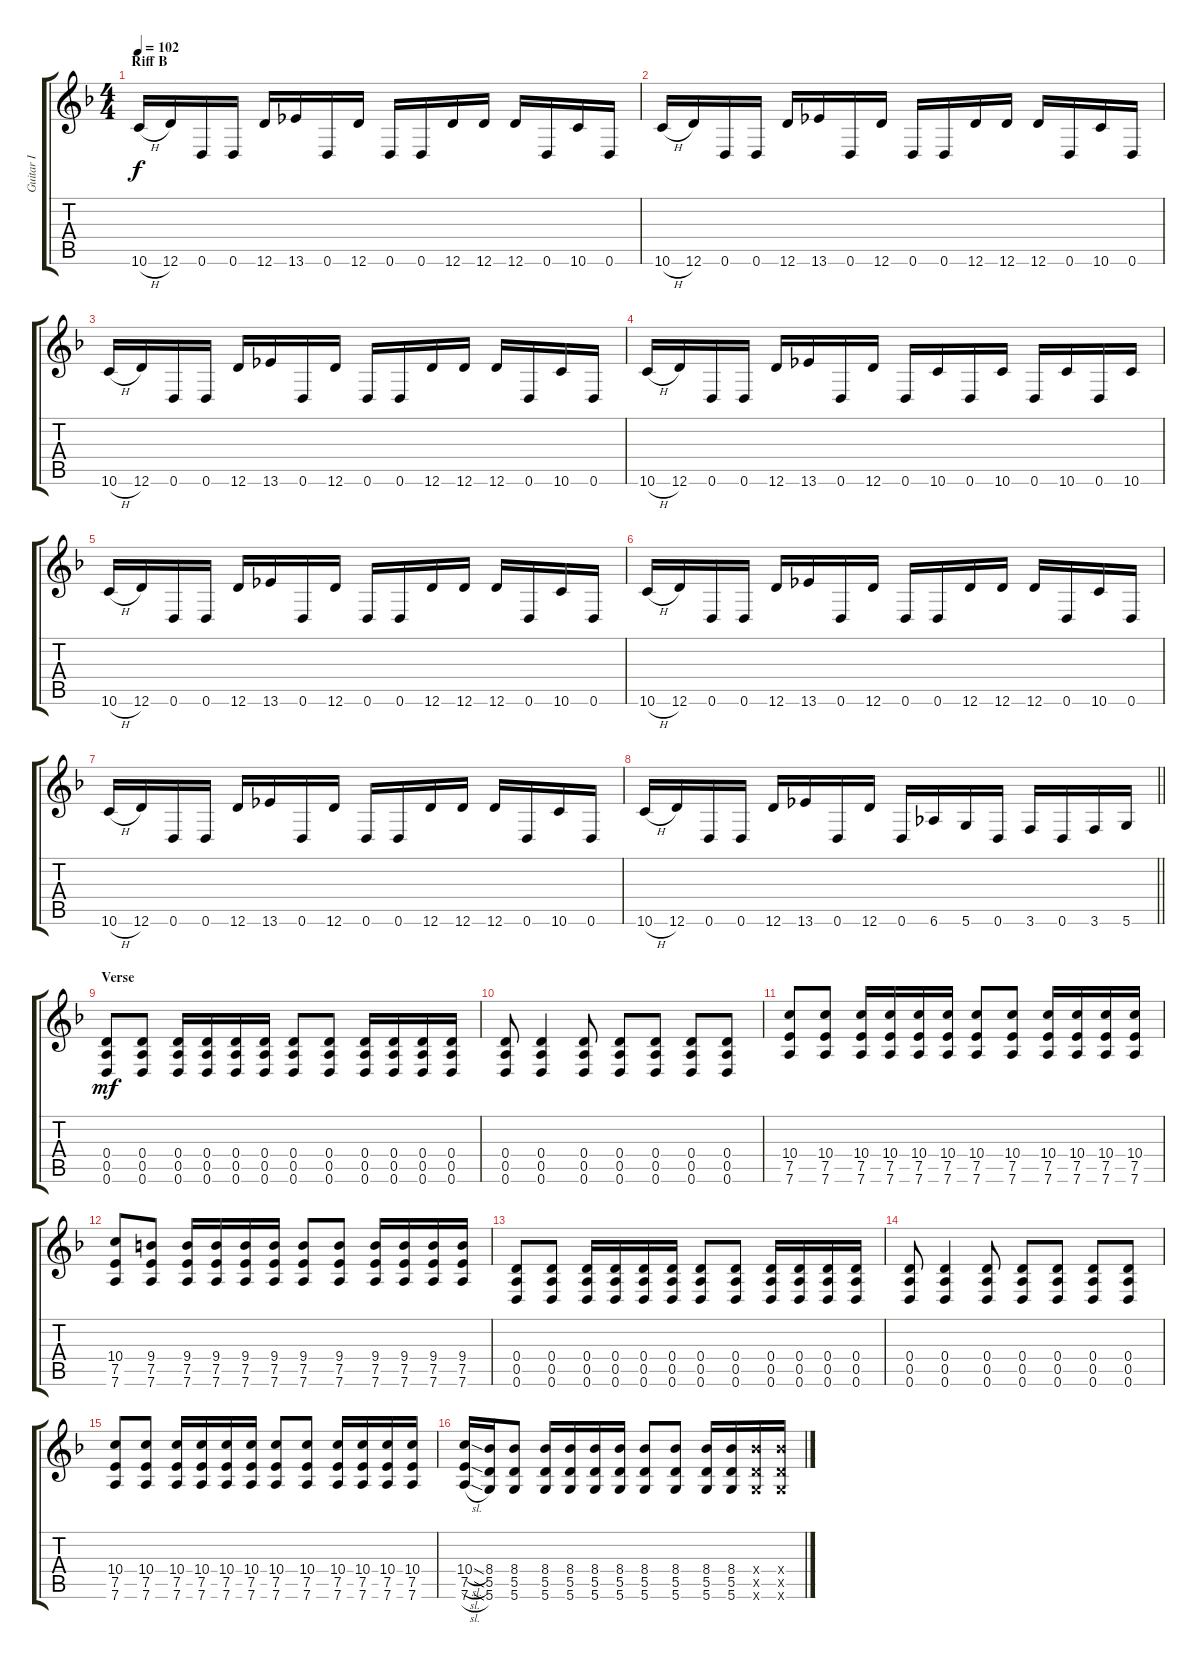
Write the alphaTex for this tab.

\track ("Guitar I" "Guitar I") {instrument distortionguitar}
\staff {score tabs}
\tuning (E4 B3 G3 D3 A2 D2) {hide}
\ts (4 4)
\section ("" "Riff B")
\tempo 102
\clef g2
\ks dminor
10.6{h}.16{dy f} 12.6.16 0.6.16 0.6.16 12.6.16 13.6.16 0.6.16 12.6.16 0.6.16 0.6.16 12.6.16 12.6.16 12.6.16 0.6.16 10.6.16 0.6.16 |
10.6{h}.16 12.6.16 0.6.16 0.6.16 12.6.16 13.6.16 0.6.16 12.6.16 0.6.16 0.6.16 12.6.16 12.6.16 12.6.16 0.6.16 10.6.16 0.6.16 |
10.6{h}.16 12.6.16 0.6.16 0.6.16 12.6.16 13.6.16 0.6.16 12.6.16 0.6.16 0.6.16 12.6.16 12.6.16 12.6.16 0.6.16 10.6.16 0.6.16 |
10.6{h}.16 12.6.16 0.6.16 0.6.16 12.6.16 13.6.16 0.6.16 12.6.16 0.6.16 10.6.16 0.6.16 10.6.16 0.6.16 10.6.16 0.6.16 10.6.16 |
10.6{h}.16 12.6.16 0.6.16 0.6.16 12.6.16 13.6.16 0.6.16 12.6.16 0.6.16 0.6.16 12.6.16 12.6.16 12.6.16 0.6.16 10.6.16 0.6.16 |
10.6{h}.16 12.6.16 0.6.16 0.6.16 12.6.16 13.6.16 0.6.16 12.6.16 0.6.16 0.6.16 12.6.16 12.6.16 12.6.16 0.6.16 10.6.16 0.6.16 |
10.6{h}.16 12.6.16 0.6.16 0.6.16 12.6.16 13.6.16 0.6.16 12.6.16 0.6.16 0.6.16 12.6.16 12.6.16 12.6.16 0.6.16 10.6.16 0.6.16 |
\barLineRight lightlight
10.6{h}.16 12.6.16 0.6.16 0.6.16 12.6.16 13.6.16 0.6.16 12.6.16 0.6.16 6.6.16 5.6.16 0.6.16 3.6.16 0.6.16 3.6.16 5.6.16 |
\section ("" "Verse")
(0.4 0.5 0.6).8{dy mf volume 11} (0.4 0.5 0.6).8 (0.4 0.5 0.6).16 (0.4 0.5 0.6).16 (0.4 0.5 0.6).16 (0.4 0.5 0.6).16 (0.4 0.5 0.6).8 (0.4 0.5 0.6).8 (0.4 0.5 0.6).16 (0.4 0.5 0.6).16 (0.4 0.5 0.6).16 (0.4 0.5 0.6).16 |
(0.4 0.5 0.6).8 (0.4 0.5 0.6).4 (0.4 0.5 0.6).8 (0.4 0.5 0.6).8 (0.4 0.5 0.6).8 (0.4 0.5 0.6).8 (0.4 0.5 0.6).8 |
(10.4 7.5 7.6).8 (10.4 7.5 7.6).8 (10.4 7.5 7.6).16 (10.4 7.5 7.6).16 (10.4 7.5 7.6).16 (10.4 7.5 7.6).16 (10.4 7.5 7.6).8 (10.4 7.5 7.6).8 (10.4 7.5 7.6).16 (10.4 7.5 7.6).16 (10.4 7.5 7.6).16 (10.4 7.5 7.6).16 |
(10.4 7.5 7.6).8 (9.4 7.5 7.6).8 (9.4 7.5 7.6).16 (9.4 7.5 7.6).16 (9.4 7.5 7.6).16 (9.4 7.5 7.6).16 (9.4 7.5 7.6).8 (9.4 7.5 7.6).8 (9.4 7.5 7.6).16 (9.4 7.5 7.6).16 (9.4 7.5 7.6).16 (9.4 7.5 7.6).16 |
(0.4 0.5 0.6).8 (0.4 0.5 0.6).8 (0.4 0.5 0.6).16 (0.4 0.5 0.6).16 (0.4 0.5 0.6).16 (0.4 0.5 0.6).16 (0.4 0.5 0.6).8 (0.4 0.5 0.6).8 (0.4 0.5 0.6).16 (0.4 0.5 0.6).16 (0.4 0.5 0.6).16 (0.4 0.5 0.6).16 |
(0.4 0.5 0.6).8 (0.4 0.5 0.6).4 (0.4 0.5 0.6).8 (0.4 0.5 0.6).8 (0.4 0.5 0.6).8 (0.4 0.5 0.6).8 (0.4 0.5 0.6).8 |
(10.4 7.5 7.6).8 (10.4 7.5 7.6).8 (10.4 7.5 7.6).16 (10.4 7.5 7.6).16 (10.4 7.5 7.6).16 (10.4 7.5 7.6).16 (10.4 7.5 7.6).8 (10.4 7.5 7.6).8 (10.4 7.5 7.6).16 (10.4 7.5 7.6).16 (10.4 7.5 7.6).16 (10.4 7.5 7.6).16 |
(10.4{sl} 7.5{sl} 7.6{sl}).16 (8.4 5.5 5.6).16 (8.4 5.5 5.6).8 (8.4 5.5 5.6).16 (8.4 5.5 5.6).16 (8.4 5.5 5.6).16 (8.4 5.5 5.6).16 (8.4 5.5 5.6).8 (8.4 5.5 5.6).8 (8.4 5.5 5.6).16 (8.4 5.5 5.6).16 (8.4{x} 5.5{x} 5.6{x}).16 (8.4{x} 5.5{x} 5.6{x}).16
